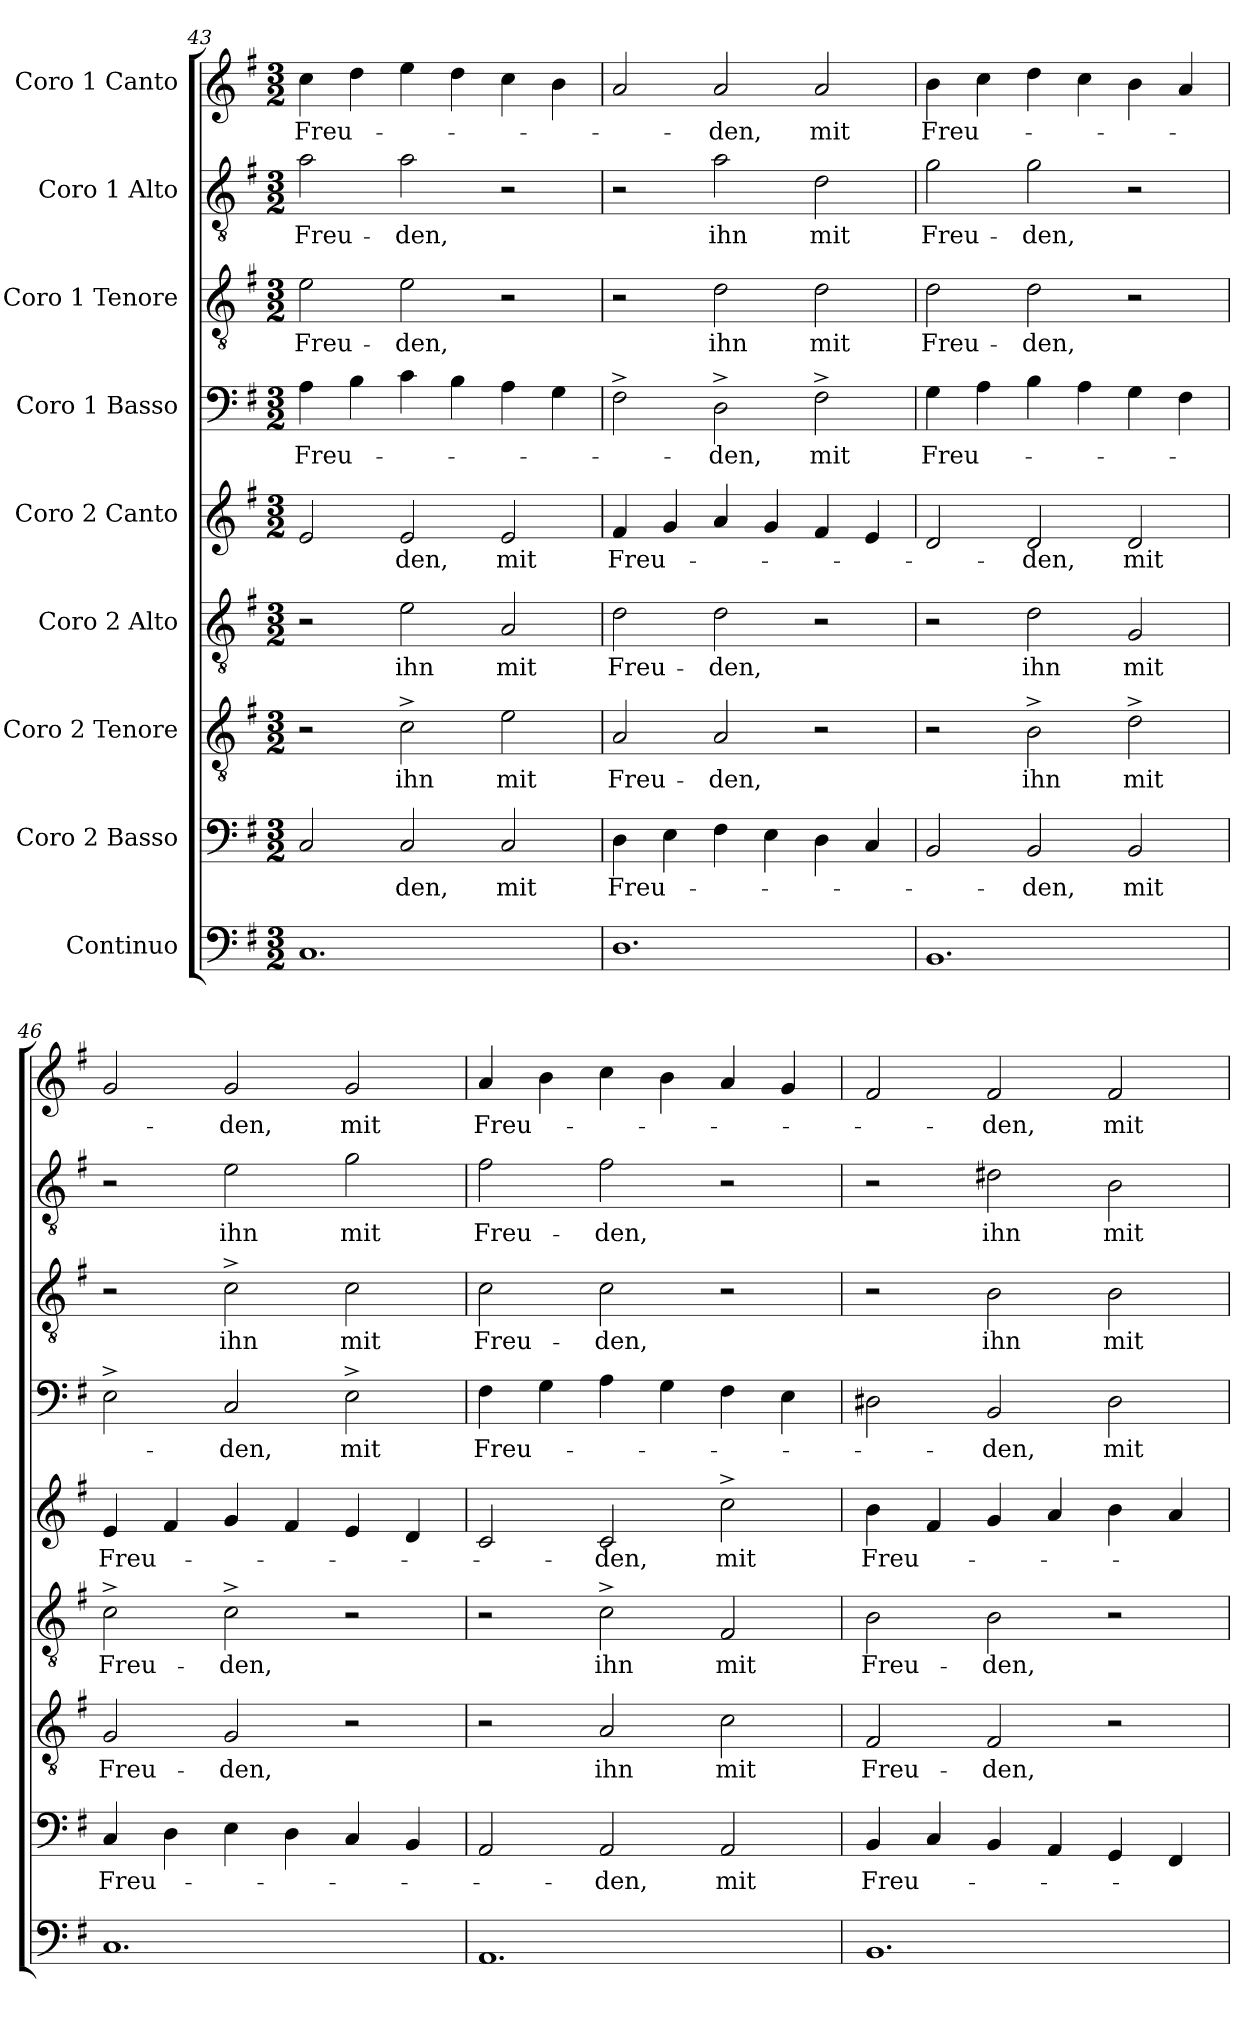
**kern	**kern	**text	**kern	**text	**kern	**text	**kern	**text	**kern	**text	**kern	**text	**kern	**text	**kern	**text
*part9	*part8	*part8	*part7	*part7	*part6	*part6	*part5	*part5	*part4	*part4	*part3	*part3	*part2	*part2	*part1	*part1
*staff9	*staff8	*staff8	*staff7	*staff7	*staff6	*staff6	*staff5	*staff5	*staff4	*staff4	*staff3	*staff3	*staff2	*staff2	*staff1	*staff1
*I"Continuo	*I"Coro 2  Basso	*	*I"Coro 2  Tenore	*	*I"Coro 2  Alto	*	*I"Coro 2  Canto	*	*I"Coro 1  Basso	*	*I"Coro 1  Tenore	*	*I"Coro 1  Alto	*	*I"Coro 1  Canto	*
*clefF4	*clefF4	*	*clefGv2	*	*clefGv2	*	*clefG2	*	*clefF4	*	*clefGv2	*	*clefGv2	*	*clefG2	*
*k[f#]	*k[f#]	*	*k[f#]	*	*k[f#]	*	*k[f#]	*	*k[f#]	*	*k[f#]	*	*k[f#]	*	*k[f#]	*
*G:	*G:	*	*G:	*	*G:	*	*G:	*	*G:	*	*G:	*	*G:	*	*G:	*
*M3/2	*M3/2	*	*M3/2	*	*M3/2	*	*M3/2	*	*M3/2	*	*M3/2	*	*M3/2	*	*M3/2	*
=43	=43	=43	=43	=43	=43	=43	=43	=43	=43	=43	=43	=43	=43	=43	=43	=43
!	!	!	!	!	!	!	!	!	!	!LO:LY:b:cj	!	!LO:LY:b:cj	!	!LO:LY:b:cj	!	!LO:LY:b:cj
1.C	2C/	.	2r	.	2r	.	2e/	.	4A\	Freu-	2e\	Freu-	2a\	Freu-	4cc\	Freu-
.	.	.	.	.	.	.	.	.	4B\	.	.	.	.	.	4dd\	.
!	!	!LO:LY:b:cj	!	!LO:LY:b:cj	!	!LO:LY:b:cj	!	!LO:LY:b:cj	!	!	!	!LO:LY:b:cj	!	!LO:LY:b:cj	!	!
.	2C/	-den,	2c^<\	ihn	2e\	ihn	2e/	-den,	4c\	.	2e\	-den,	2a\	-den,	4ee\	.
.	.	.	.	.	.	.	.	.	4B\	.	.	.	.	.	4dd\	.
!	!	!LO:LY:b:cj	!	!LO:LY:b:cj	!	!LO:LY:b:cj	!	!LO:LY:b:cj	!	!	!	!	!	!	!	!
.	2C/	mit	2e\	mit	2A/	mit	2e/	mit	4A\	.	2r	.	2r	.	4cc\	.
.	.	.	.	.	.	.	.	.	4G\	.	.	.	.	.	4b\	.
=44	=44	=44	=44	=44	=44	=44	=44	=44	=44	=44	=44	=44	=44	=44	=44	=44
!	!	!LO:LY:b:cj	!	!LO:LY:b:cj	!	!LO:LY:b:cj	!	!LO:LY:b:cj	!	!	!	!	!	!	!	!
1.D	4D\	Freu-	2A/	Freu-	2d\	Freu-	4f#/	Freu-	2F#^<\	.	2r	.	2r	.	2a/	.
.	4E\	.	.	.	.	.	4g/	.	.	.	.	.	.	.	.	.
!	!	!	!	!LO:LY:b:cj	!	!LO:LY:b:cj	!	!	!	!LO:LY:b:cj	!	!LO:LY:b:cj	!	!LO:LY:b:cj	!	!LO:LY:b:cj
.	4F#\	.	2A/	-den,	2d\	-den,	4a/	.	2D^<\	-den,	2d\	ihn	2a\	ihn	2a/	-den,
.	4E\	.	.	.	.	.	4g/	.	.	.	.	.	.	.	.	.
!	!	!	!	!	!	!	!	!	!	!LO:LY:b:cj	!	!LO:LY:b:cj	!	!LO:LY:b:cj	!	!LO:LY:b:cj
.	4D\	.	2r	.	2r	.	4f#/	.	2F#^<\	mit	2d\	mit	2d\	mit	2a/	mit
.	4C/	.	.	.	.	.	4e/	.	.	.	.	.	.	.	.	.
!!LO:LB:g=z
=45	=45	=45	=45	=45	=45	=45	=45	=45	=45	=45	=45	=45	=45	=45	=45	=45
!	!	!	!	!	!	!	!	!	!	!LO:LY:b:cj	!	!LO:LY:b:cj	!	!LO:LY:b:cj	!	!LO:LY:b:cj
1.BB	2BB/	.	2r	.	2r	.	2d/	.	4G\	Freu-	2d\	Freu-	2g\	Freu-	4b\	Freu-
.	.	.	.	.	.	.	.	.	4A\	.	.	.	.	.	4cc\	.
!	!	!LO:LY:b:cj	!	!LO:LY:b:cj	!	!LO:LY:b:cj	!	!LO:LY:b:cj	!	!	!	!LO:LY:b:cj	!	!LO:LY:b:cj	!	!
.	2BB/	-den,	2B^<\	ihn	2d\	ihn	2d/	-den,	4B\	.	2d\	-den,	2g\	-den,	4dd\	.
.	.	.	.	.	.	.	.	.	4A\	.	.	.	.	.	4cc\	.
!	!	!LO:LY:b:cj	!	!LO:LY:b:cj	!	!LO:LY:b:cj	!	!LO:LY:b:cj	!	!	!	!	!	!	!	!
.	2BB/	mit	2d^<\	mit	2G/	mit	2d/	mit	4G\	.	2r	.	2r	.	4b\	.
.	.	.	.	.	.	.	.	.	4F#\	.	.	.	.	.	4a/	.
=46	=46	=46	=46	=46	=46	=46	=46	=46	=46	=46	=46	=46	=46	=46	=46	=46
!	!	!LO:LY:b:cj	!	!LO:LY:b:cj	!	!LO:LY:b:cj	!	!LO:LY:b:cj	!	!	!	!	!	!	!	!
1.C	4C/	Freu-	2G/	Freu-	2c^<\	Freu-	4e/	Freu-	2E^<\	.	2r	.	2r	.	2g/	.
.	4D\	.	.	.	.	.	4f#/	.	.	.	.	.	.	.	.	.
!	!	!	!	!LO:LY:b:cj	!	!LO:LY:b:cj	!	!	!	!LO:LY:b:cj	!	!LO:LY:b:cj	!	!LO:LY:b:cj	!	!LO:LY:b:cj
.	4E\	.	2G/	-den,	2c^<\	-den,	4g/	.	2C/	-den,	2c^<\	ihn	2e\	ihn	2g/	-den,
.	4D\	.	.	.	.	.	4f#/	.	.	.	.	.	.	.	.	.
!	!	!	!	!	!	!	!	!	!	!LO:LY:b:cj	!	!LO:LY:b:cj	!	!LO:LY:b:cj	!	!LO:LY:b:cj
.	4C/	.	2r	.	2r	.	4e/	.	2E^<\	mit	2c\	mit	2g\	mit	2g/	mit
.	4BB/	.	.	.	.	.	4d/	.	.	.	.	.	.	.	.	.
=47	=47	=47	=47	=47	=47	=47	=47	=47	=47	=47	=47	=47	=47	=47	=47	=47
!	!	!	!	!	!	!	!	!	!	!LO:LY:b:cj	!	!LO:LY:b:cj	!	!LO:LY:b:cj	!	!LO:LY:b:cj
1.AA	2AA/	.	2r	.	2r	.	2c/	.	4F#\	Freu-	2c\	Freu-	2f#\	Freu-	4a/	Freu-
.	.	.	.	.	.	.	.	.	4G\	.	.	.	.	.	4b\	.
!	!	!LO:LY:b:cj	!	!LO:LY:b:cj	!	!LO:LY:b:cj	!	!LO:LY:b:cj	!	!	!	!LO:LY:b:cj	!	!LO:LY:b:cj	!	!
.	2AA/	-den,	2A/	ihn	2c^<\	ihn	2c/	-den,	4A\	.	2c\	-den,	2f#\	-den,	4cc\	.
.	.	.	.	.	.	.	.	.	4G\	.	.	.	.	.	4b\	.
!	!	!LO:LY:b:cj	!	!LO:LY:b:cj	!	!LO:LY:b:cj	!	!LO:LY:b:cj	!	!	!	!	!	!	!	!
.	2AA/	mit	2c\	mit	2F#/	mit	2cc^<\	mit	4F#\	.	2r	.	2r	.	4a/	.
.	.	.	.	.	.	.	.	.	4E\	.	.	.	.	.	4g/	.
=48	=48	=48	=48	=48	=48	=48	=48	=48	=48	=48	=48	=48	=48	=48	=48	=48
!	!	!LO:LY:b:cj	!	!LO:LY:b:cj	!	!LO:LY:b:cj	!	!LO:LY:b:cj	!	!	!	!	!	!	!	!
1.BB	4BB/	Freu-	2F#/	Freu-	2B\	Freu-	4b\	Freu-	2D#X\	.	2r	.	2r	.	2f#/	.
.	4C/	.	.	.	.	.	4f#/	.	.	.	.	.	.	.	.	.
!	!	!	!	!LO:LY:b:cj	!	!LO:LY:b:cj	!	!	!	!LO:LY:b:cj	!	!LO:LY:b:cj	!	!LO:LY:b:cj	!	!LO:LY:b:cj
.	4BB/	.	2F#/	-den,	2B\	-den,	4g/	.	2BB/	-den,	2B\	ihn	2d#X\	ihn	2f#/	-den,
.	4AA/	.	.	.	.	.	4a/	.	.	.	.	.	.	.	.	.
!	!	!	!	!	!	!	!	!	!	!LO:LY:b:cj	!	!LO:LY:b:cj	!	!LO:LY:b:cj	!	!LO:LY:b:cj
.	4GG/	.	2r	.	2r	.	4b\	.	2D#\	mit	2B\	mit	2B\	mit	2f#/	mit
.	4FF#/	.	.	.	.	.	4a/	.	.	.	.	.	.	.	.	.
=	=	=	=	=	=	=	=	=	=	=	=	=	=	=	=	=
*-	*-	*-	*-	*-	*-	*-	*-	*-	*-	*-	*-	*-	*-	*-	*-	*-
